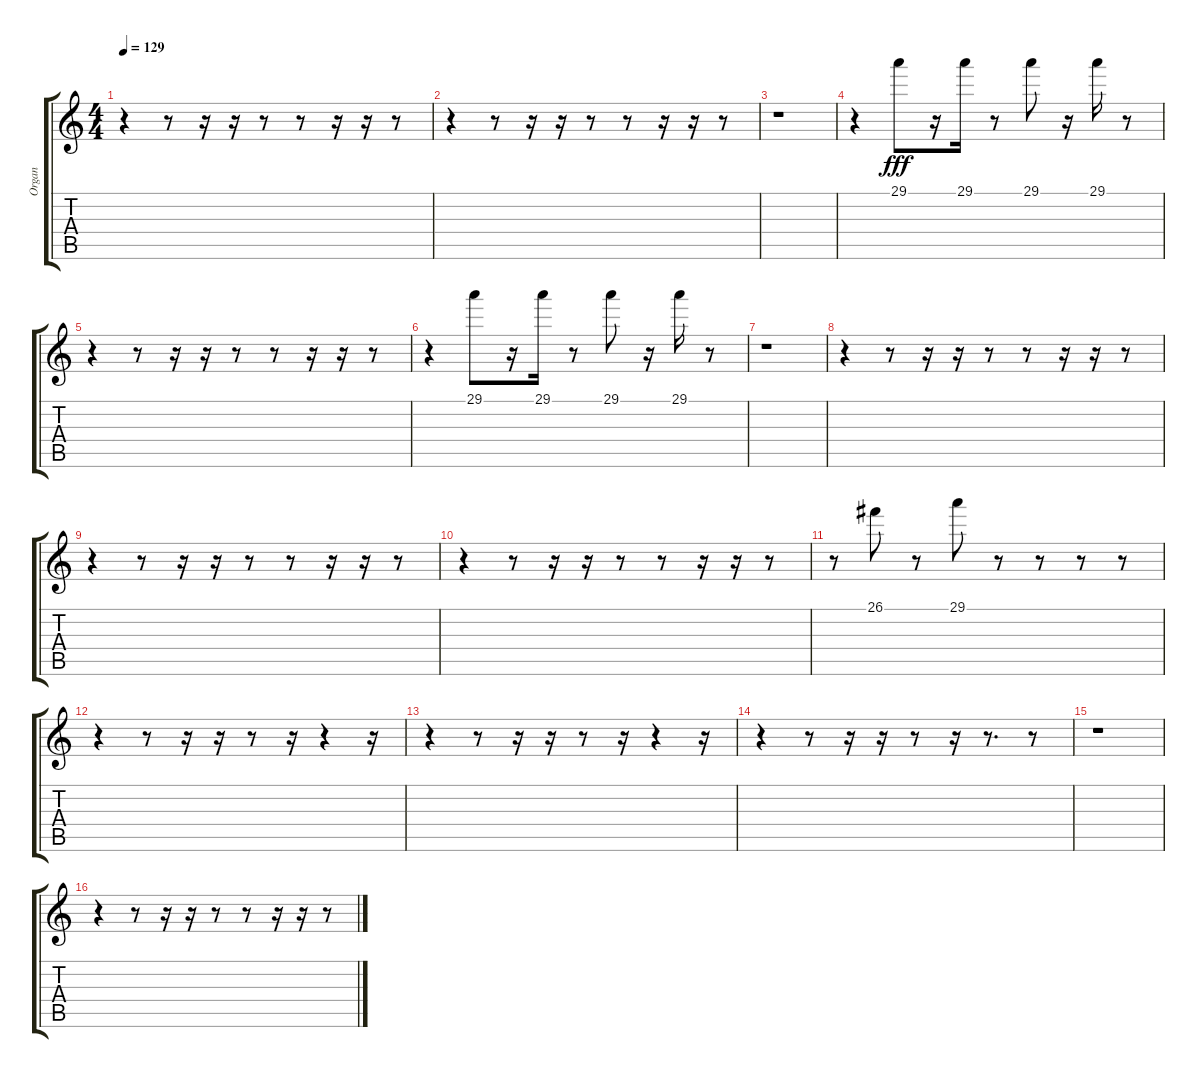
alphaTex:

\track ("Organ" "Organ") {instrument drawbarorgan}
\staff {score tabs}
\tuning (E4 B3 G3 D3 A2 E2) {hide}
\ts (4 4)
\tempo 129
\clef g2
\ks c
r.4{dy fff} r.8 r.16 r.16 r.8 r.8 r.16 r.16 r.8 |
r.4 r.8 r.16 r.16 r.8 r.8 r.16 r.16 r.8 |
r.1 |
r.4 29.1.8 r.16 29.1.16 r.8 29.1.8 r.16 29.1.16 r.8 |
r.4 r.8 r.16 r.16 r.8 r.8 r.16 r.16 r.8 |
r.4 29.1.8 r.16 29.1.16 r.8 29.1.8 r.16 29.1.16 r.8 |
r.1 |
r.4 r.8 r.16 r.16 r.8 r.8 r.16 r.16 r.8 |
r.4 r.8 r.16 r.16 r.8 r.8 r.16 r.16 r.8 |
r.4 r.8 r.16 r.16 r.8 r.8 r.16 r.16 r.8 |
r.8 26.1.8 r.8 29.1.8 r.8 r.8 r.8 r.8 |
r.4 r.8 r.16 r.16 r.8 r.16 r.4 r.16 |
r.4 r.8 r.16 r.16 r.8 r.16 r.4 r.16 |
r.4 r.8 r.16 r.16 r.8 r.16 r.8{d} r.8 |
r.1 |
r.4 r.8 r.16 r.16 r.8 r.8 r.16 r.16 r.8
